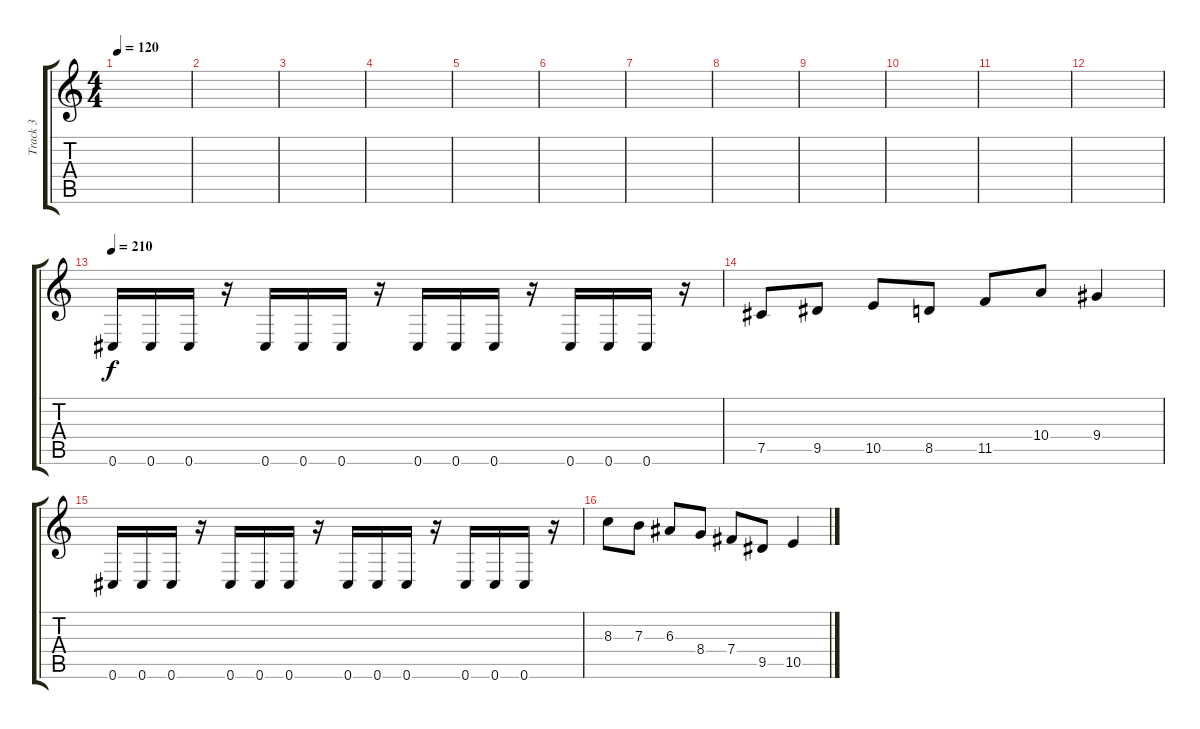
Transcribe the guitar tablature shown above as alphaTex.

\track ("Track 3" "Track 3") {instrument distortionguitar}
\staff {score tabs}
\tuning (Db4 Ab3 E3 B2 Gb2 Db2) {hide}
\ts (4 4)
\tempo 120
\clef g2
\ks c
|
|
|
|
|
|
|
|
|
|
|
|
\tempo 210
0.6.16 0.6.16 0.6.16 r.16 0.6.16 0.6.16 0.6.16 r.16 0.6.16 0.6.16 0.6.16 r.16 0.6.16 0.6.16 0.6.16 r.16 |
7.5.8 9.5.8 10.5.8 8.5.8 11.5.8 10.4.8 9.4.4 |
0.6.16 0.6.16 0.6.16 r.16 0.6.16 0.6.16 0.6.16 r.16 0.6.16 0.6.16 0.6.16 r.16 0.6.16 0.6.16 0.6.16 r.16 |
8.3.8 7.3.8 6.3.8 8.4.8 7.4.8 9.5.8 10.5.4
